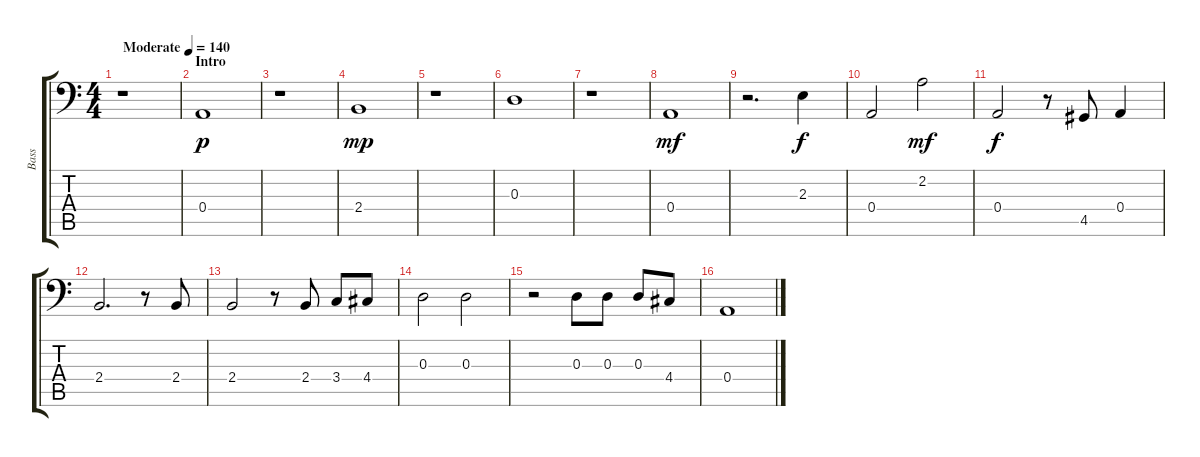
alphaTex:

\track ("Bass" "Bass") {instrument electricbassfinger}
\staff {score tabs}
\tuning (C3 G2 D2 A1 E1 B0) {hide}
\ts (4 4)
\tempo (140 "Moderate")
\clef f4
\ks c
r.1{dy p instrument electricbassfinger} |
\section ("" "Intro")
0.4.1 |
r.1 |
2.4.1{dy mp} |
r.1 |
0.3.1 |
r.1 |
0.4.1{dy mf} |
r.2{d} 2.3.4{dy f} |
0.4.2 2.2.2{dy mf} |
0.4.2{dy f} r.8 4.5.8 0.4.4 |
2.4.2{d} r.8 2.4.8 |
2.4.2 r.8 2.4.8 3.4.8 4.4.8 |
0.3.2 0.3.2 |
r.2 0.3.8 0.3.8 0.3.8 4.4.8 |
0.4.1
